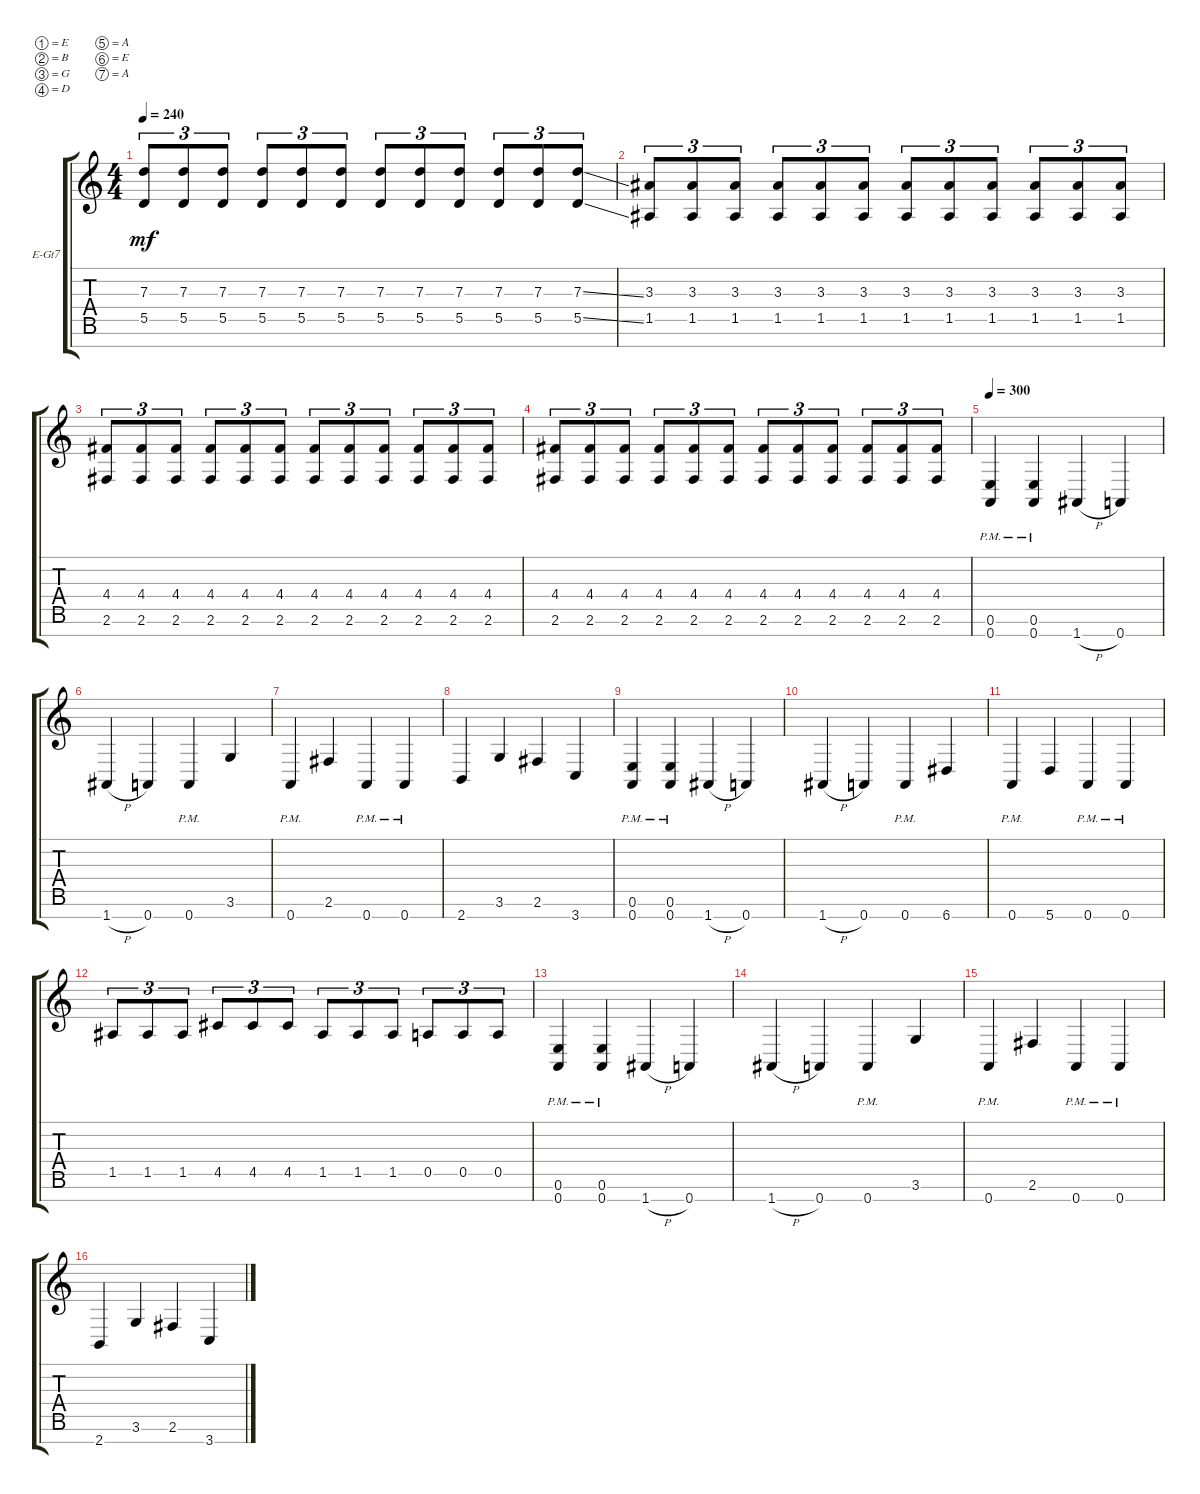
\defaultSystemsLayout 4
\bracketExtendMode groupsimilarinstruments
\firstSystemTrackNameOrientation horizontal
\otherSystemsTrackNameOrientation horizontal
\track ("Electric Guitar" "E-Gt7") {instrument distortionguitar}
\staff {score tabs}
\tuning (E4 B3 G3 D3 A2 E2 A1)
\ts (4 4)
\tempo 240
\clef g2
\ks c
(5.5 7.3).8{tu (3 2) dy mf} (5.5 7.3).8{tu (3 2)} (5.5 7.3).8{tu (3 2)} (5.5 7.3).8{tu (3 2)} (5.5 7.3).8{tu (3 2)} (5.5 7.3).8{tu (3 2)} (5.5 7.3).8{tu (3 2)} (5.5 7.3).8{tu (3 2)} (5.5 7.3).8{tu (3 2)} (5.5 7.3).8{tu (3 2)} (5.5 7.3).8{tu (3 2)} (5.5{ss} 7.3{ss}).8{tu (3 2)} |
(1.5 3.3).8{tu (3 2)} (1.5 3.3).8{tu (3 2)} (1.5 3.3).8{tu (3 2)} (1.5 3.3).8{tu (3 2)} (1.5 3.3).8{tu (3 2)} (1.5 3.3).8{tu (3 2)} (1.5 3.3).8{tu (3 2)} (1.5 3.3).8{tu (3 2)} (1.5 3.3).8{tu (3 2)} (1.5 3.3).8{tu (3 2)} (1.5 3.3).8{tu (3 2)} (1.5 3.3).8{tu (3 2)} |
(2.6 4.4).8{tu (3 2)} (2.6 4.4).8{tu (3 2)} (2.6 4.4).8{tu (3 2)} (2.6 4.4).8{tu (3 2)} (2.6 4.4).8{tu (3 2)} (2.6 4.4).8{tu (3 2)} (2.6 4.4).8{tu (3 2)} (2.6 4.4).8{tu (3 2)} (2.6 4.4).8{tu (3 2)} (2.6 4.4).8{tu (3 2)} (2.6 4.4).8{tu (3 2)} (2.6 4.4).8{tu (3 2)} |
(2.6 4.4).8{tu (3 2)} (2.6 4.4).8{tu (3 2)} (2.6 4.4).8{tu (3 2)} (2.6 4.4).8{tu (3 2)} (2.6 4.4).8{tu (3 2)} (2.6 4.4).8{tu (3 2)} (2.6 4.4).8{tu (3 2)} (2.6 4.4).8{tu (3 2)} (2.6 4.4).8{tu (3 2)} (2.6 4.4).8{tu (3 2)} (2.6 4.4).8{tu (3 2)} (2.6 4.4).8{tu (3 2)} |
\tempo 300
(0.7{pm} 0.6{pm}).4 (0.7{pm} 0.6{pm}).4 1.7{h}.4 0.7.4 |
1.7{h}.4 0.7.4 0.7{pm}.4 3.6.4 |
0.7{pm}.4 2.6.4 0.7{pm}.4 0.7{pm}.4 |
2.7.4 3.6.4 2.6.4 3.7.4 |
(0.7{pm} 0.6{pm}).4 (0.7{pm} 0.6{pm}).4 1.7{h}.4 0.7.4 |
1.7{h}.4 0.7.4 0.7{pm}.4 6.7.4 |
0.7{pm}.4 5.7.4 0.7{pm}.4 0.7{pm}.4 |
1.5.8{tu (3 2)} 1.5.8{tu (3 2)} 1.5.8{tu (3 2)} 4.5.8{tu (3 2)} 4.5.8{tu (3 2)} 4.5.8{tu (3 2)} 1.5.8{tu (3 2)} 1.5.8{tu (3 2)} 1.5.8{tu (3 2)} 0.5.8{tu (3 2)} 0.5.8{tu (3 2)} 0.5.8{tu (3 2)} |
(0.7{pm} 0.6{pm}).4 (0.7{pm} 0.6{pm}).4 1.7{h}.4 0.7.4 |
1.7{h}.4 0.7.4 0.7{pm}.4 3.6.4 |
0.7{pm}.4 2.6.4 0.7{pm}.4 0.7{pm}.4 |
2.7.4 3.6.4 2.6.4 3.7.4
